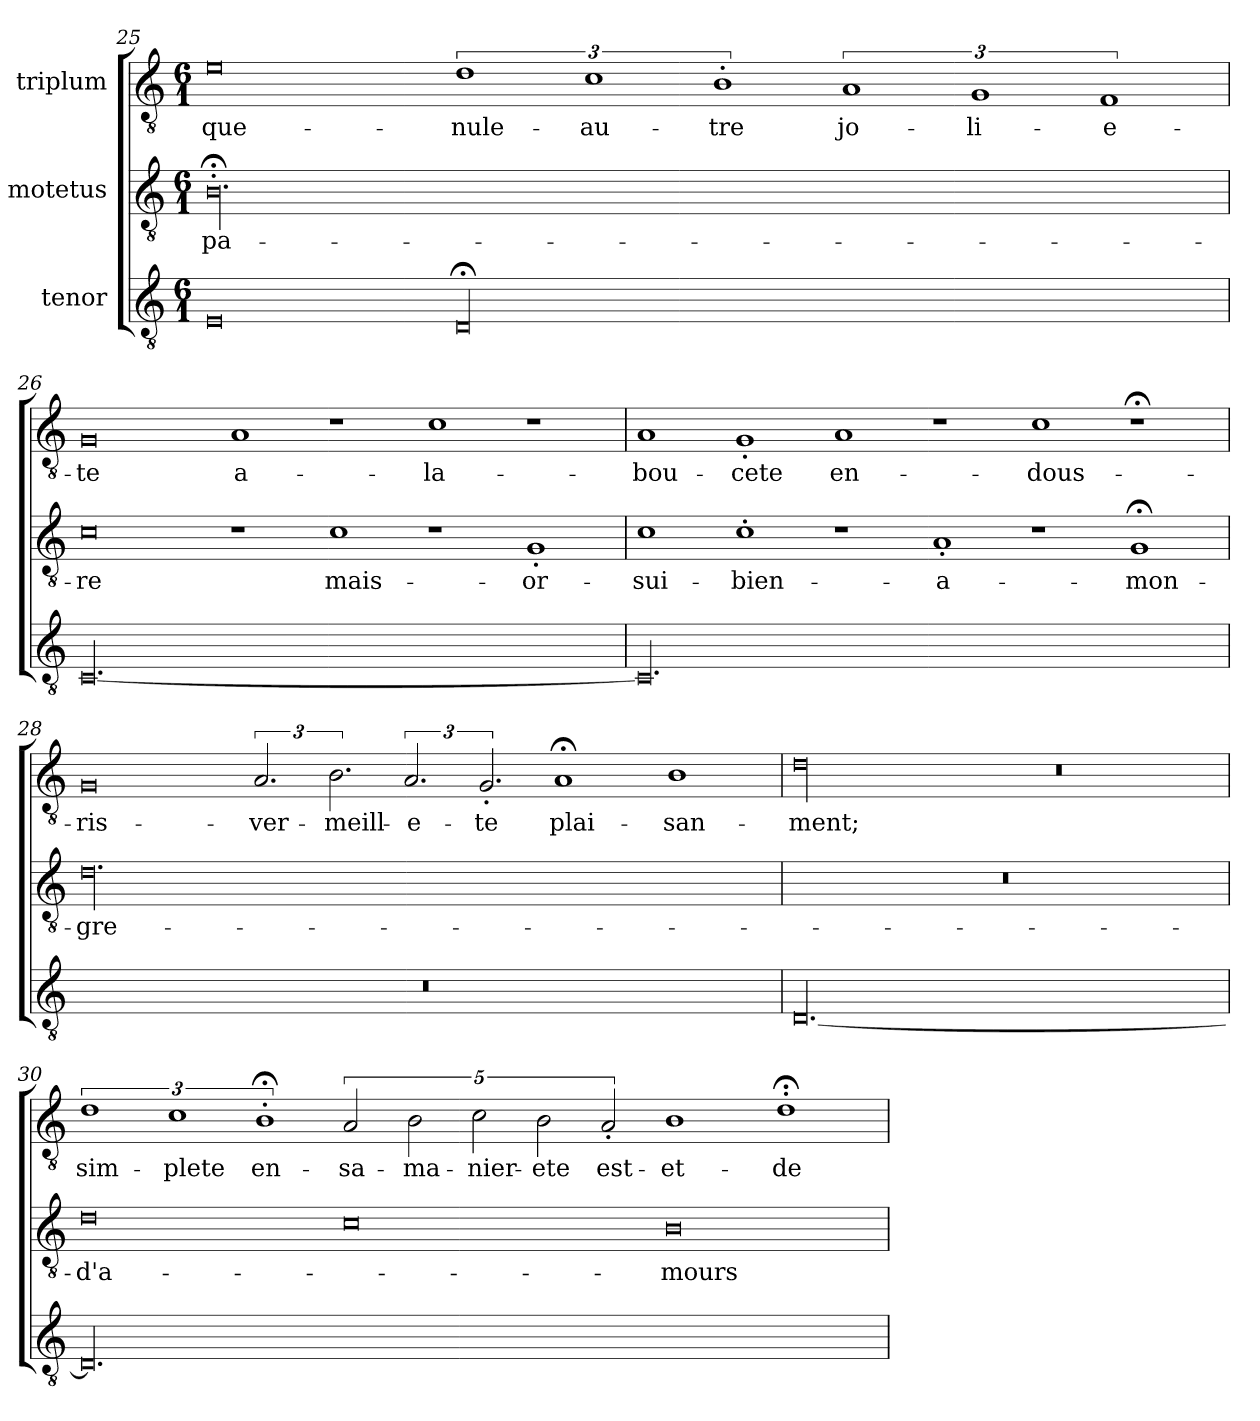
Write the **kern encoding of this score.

**kern	**kern	**text	**kern	**text
*part3	*part2	*part2	*part1	*part1
*staff3	*staff2	*staff2	*staff1	*staff1
*I"tenor	*I"motetus	*	*I"triplum	*
*clefGv2	*clefGv2	*	*clefGv2	*
*k[]	*k[]	*	*k[]	*
*C:	*C:	*	*C:	*
*M6/1	*M6/1	*	*M6/1	*
=25	=25	=25	=25	=25
0E/	00.B;<'\	-pa-	0e\	que-
00D;</	.	.	3%2d\	nule-
.	.	.	3%2c\	au-
.	.	.	3%2B'\	-tre
.	.	.	3%2A/	jo-
.	.	.	3%2G/	-li-
.	.	.	3%2F/	-e-
=26	=26	=26	=26	=26
[00.C/	0c\	-re	0G/	-te
.	1r	.	1A/	a-
.	1c\	mais-	1r	.
.	1r	.	1c\	la-
.	1G'/	or-	1r	.
=27	=27	=27	=27	=27
00.C/]	1c\	sui-	1A/	bou-
.	1c'\	bien-	1G'/	-cete
.	1r	.	1A/	en-
.	1A'/	a-	1r	.
.	1r	.	1c\	dous-
.	1G;</	mon-	1r;<	.
=28	=28	=28	=28	=28
00.r	00.d\	gre-	0G/	ris-
.	.	.	3.A/	ver-
.	.	.	3.B\	-meill-
.	.	.	3.A/	-e-
.	.	.	3.G'/	-te
.	.	.	1A;</	plai-
.	.	.	1B\	-san-
=29	=29	=29	=29	=29
[00.D/	00.r	.	00d\	-ment;
.	.	.	0r	.
=30	=30	=30	=30	=30
00.D/]	0d\	d'a-	3%2d\	sim-
.	.	.	3%2c\	-plete
.	.	.	3%2B;<'\	en-
.	0c\	.	5%2A/	sa-
.	.	.	5%2B\	ma-
.	.	.	5%2c\	-nier-
.	.	.	5%2B\	-ete
.	.	.	5%2A'/	est-
.	0B\	-mours	1B\	et-
.	.	.	1d;<'\	de-
=	=	=	=	=
*-	*-	*-	*-	*-
